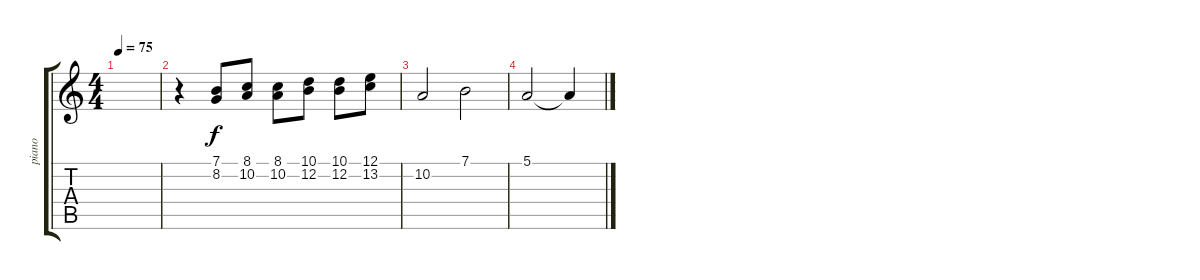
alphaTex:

\track ("piano" "piano") {instrument acousticgrandpiano}
\staff {score tabs}
\tuning (E4 B3 G3 D3 A2 E2) {hide}
\ts (4 4)
\tempo 75
\clef g2
\ks c
|
r.4 (7.1 8.2).8 (8.1 10.2).8 (8.1 10.2).8 (10.1 12.2).8 (10.1 12.2).8 (12.1 13.2).8 |
10.2.2 7.1.2 |
5.1.2 5.1{t}.4
